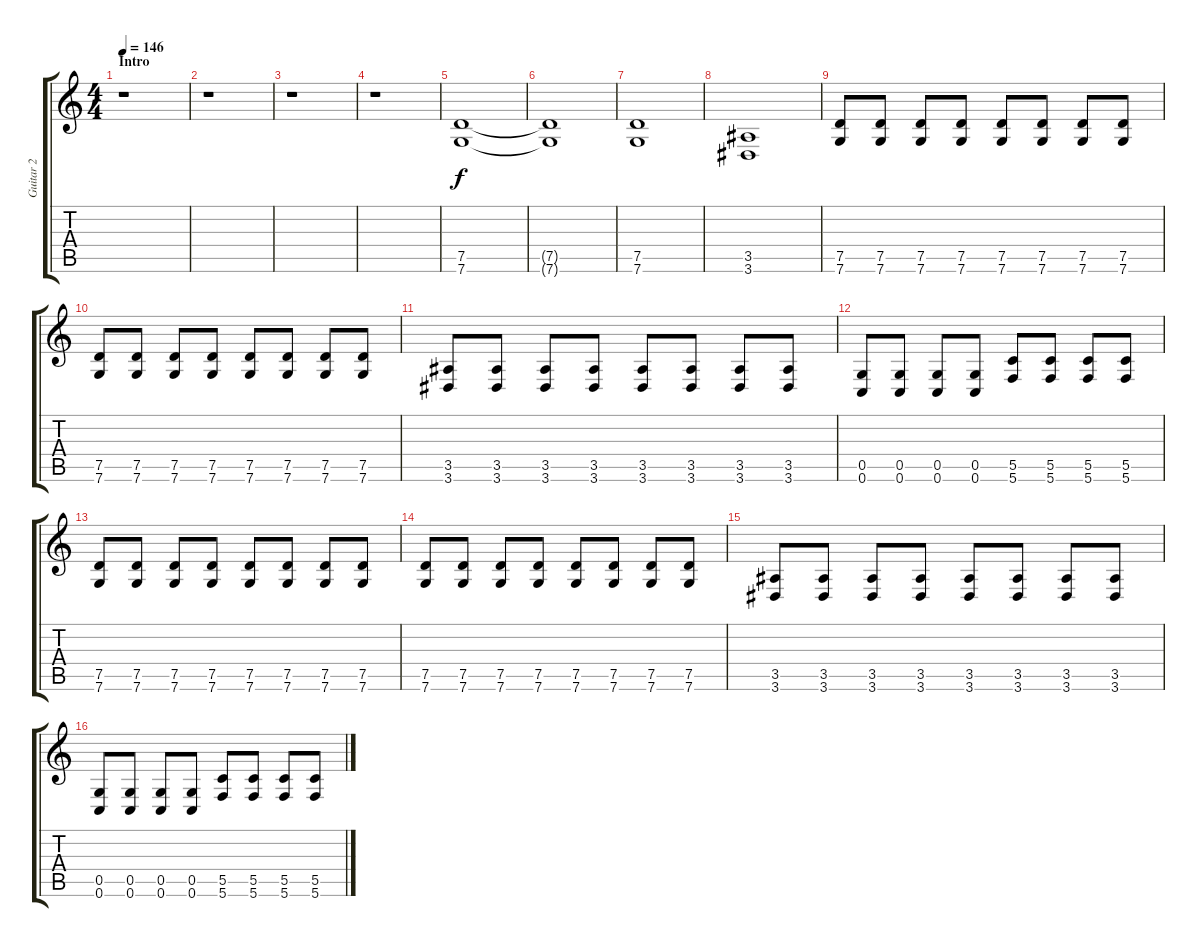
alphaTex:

\track ("Guitar 2" "Guitar 2") {instrument overdrivenguitar}
\staff {score tabs}
\tuning (D4 A3 F3 C3 G2 C2) {hide}
\ts (4 4)
\section ("" "Intro")
\tempo 146
\clef g2
\ks c
r.1{dy f instrument overdrivenguitar} |
r.1 |
r.1 |
r.1 |
(7.5 7.6).1 |
(7.5{t} 7.6{t}).1 |
(7.5 7.6).1 |
(3.5 3.6).1 |
(7.5 7.6).8 (7.5 7.6).8 (7.5 7.6).8 (7.5 7.6).8 (7.5 7.6).8 (7.5 7.6).8 (7.5 7.6).8 (7.5 7.6).8 |
(7.5 7.6).8 (7.5 7.6).8 (7.5 7.6).8 (7.5 7.6).8 (7.5 7.6).8 (7.5 7.6).8 (7.5 7.6).8 (7.5 7.6).8 |
(3.5 3.6).8 (3.5 3.6).8 (3.5 3.6).8 (3.5 3.6).8 (3.5 3.6).8 (3.5 3.6).8 (3.5 3.6).8 (3.5 3.6).8 |
(0.5 0.6).8 (0.5 0.6).8 (0.5 0.6).8 (0.5 0.6).8 (5.5 5.6).8 (5.5 5.6).8 (5.5 5.6).8 (5.5 5.6).8 |
(7.5 7.6).8 (7.5 7.6).8 (7.5 7.6).8 (7.5 7.6).8 (7.5 7.6).8 (7.5 7.6).8 (7.5 7.6).8 (7.5 7.6).8 |
(7.5 7.6).8 (7.5 7.6).8 (7.5 7.6).8 (7.5 7.6).8 (7.5 7.6).8 (7.5 7.6).8 (7.5 7.6).8 (7.5 7.6).8 |
(3.5 3.6).8 (3.5 3.6).8 (3.5 3.6).8 (3.5 3.6).8 (3.5 3.6).8 (3.5 3.6).8 (3.5 3.6).8 (3.5 3.6).8 |
(0.5 0.6).8 (0.5 0.6).8 (0.5 0.6).8 (0.5 0.6).8 (5.5 5.6).8 (5.5 5.6).8 (5.5 5.6).8 (5.5 5.6).8
